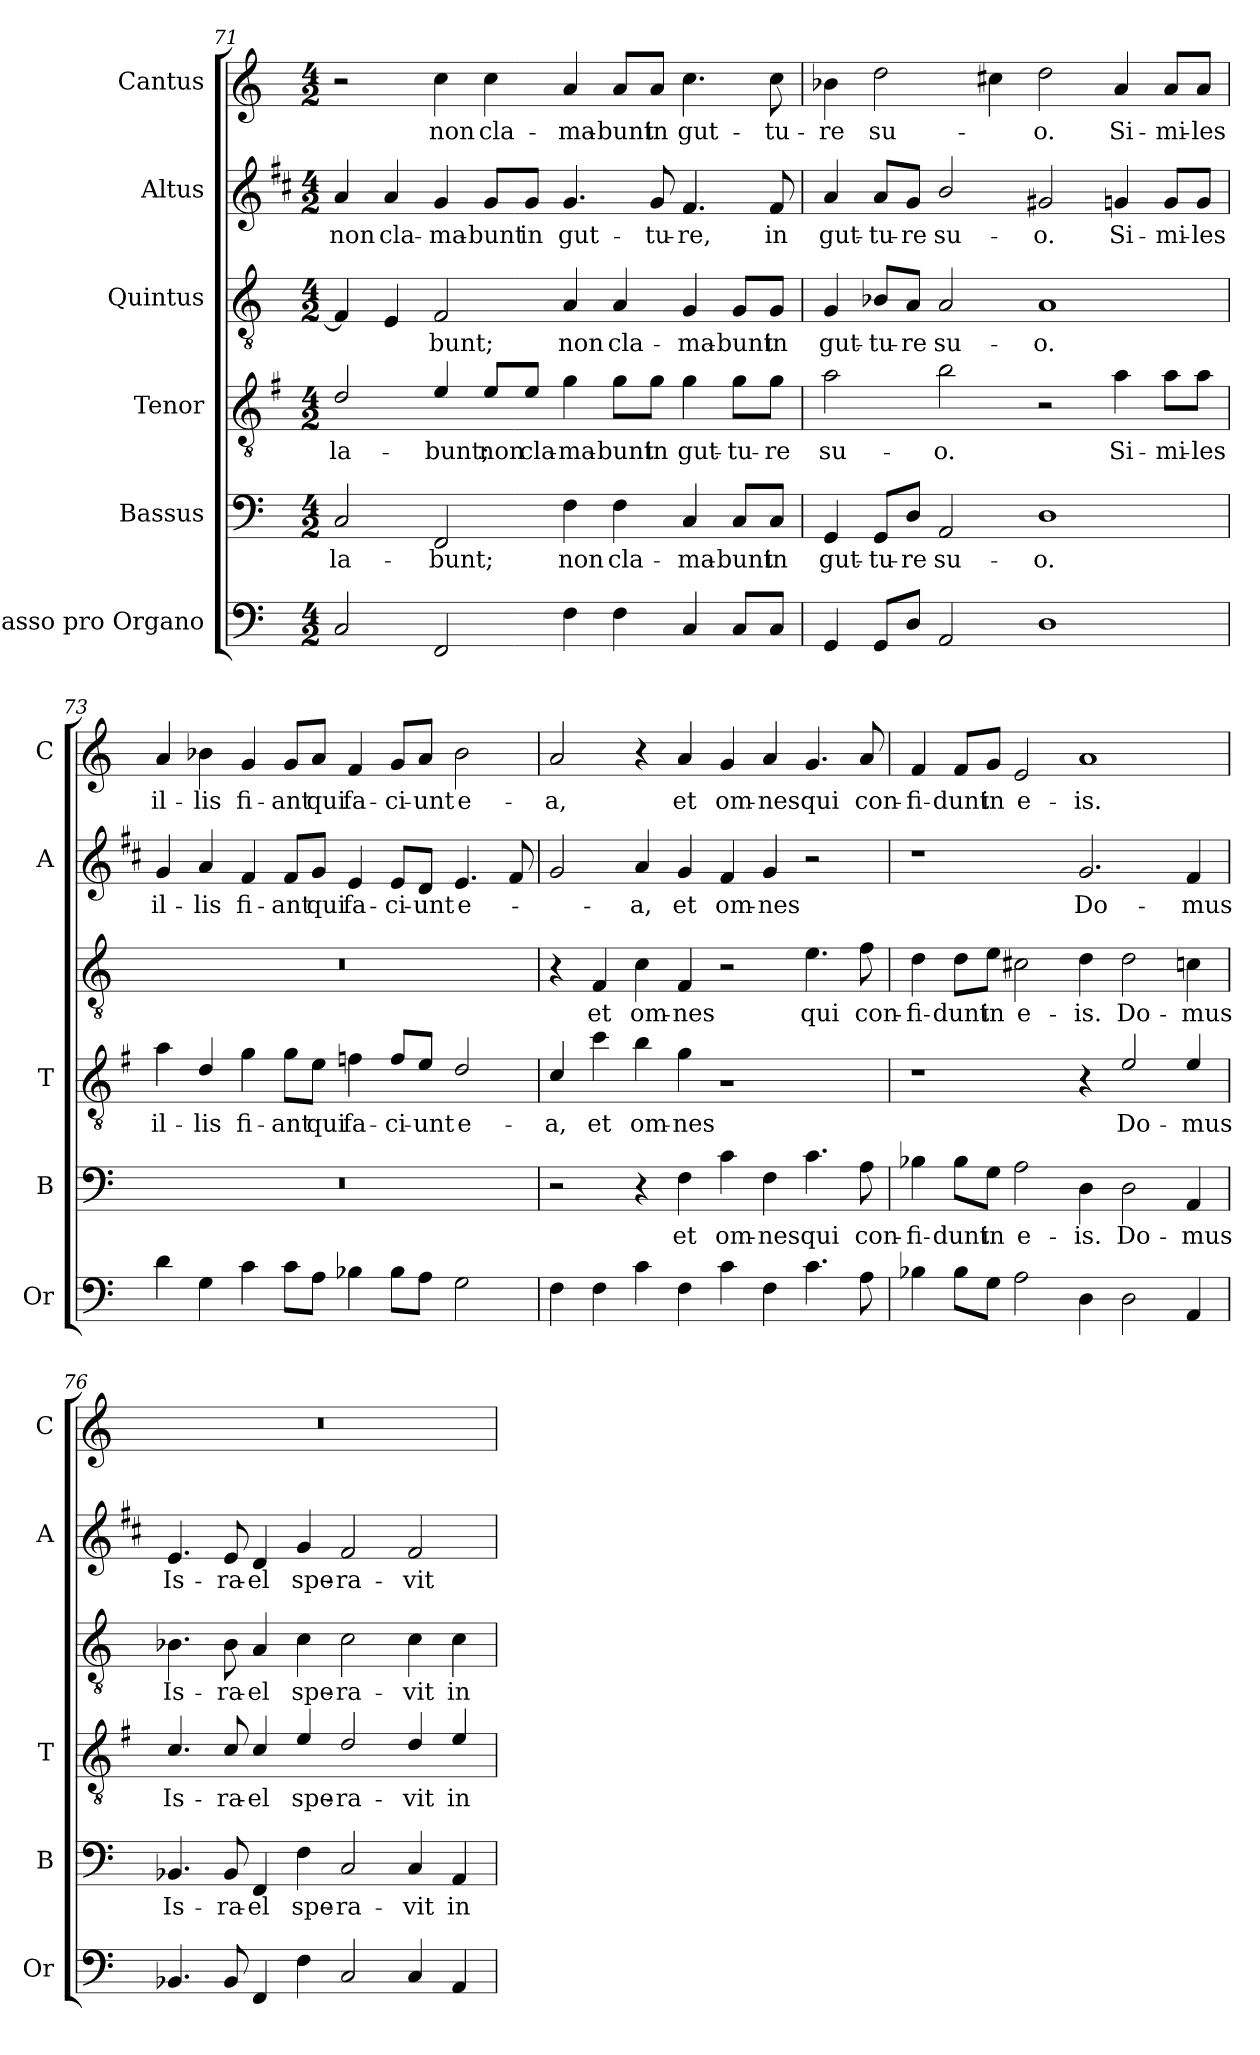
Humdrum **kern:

**kern	**kern	**text	**kern	**text	**kern	**text	**kern	**text	**kern	**text
*part6	*part5	*part5	*part4	*part4	*part3	*part3	*part2	*part2	*part1	*part1
*staff6	*staff5	*staff5	*staff4	*staff4	*staff3	*staff3	*staff2	*staff2	*staff1	*staff1
*I"Basso pro Organo	*I"Bassus	*	*I"Tenor	*	*I"Quintus	*	*I"Altus	*	*I"Cantus	*
*I'Or	*I'B	*	*I'T	*	*	*	*I'A	*	*I'C	*
!!LO:PB:g=z
*clefF4	*clefF4	*	*clefGv2	*	*clefGv2	*	*clefG2	*	*clefG2	*
*	*	*	*ITrd4c7	*	*	*	*ITrd1c2	*	*	*
*k[]	*k[]	*	*k[]	*	*k[]	*	*k[]	*	*k[]	*
*C:	*C:	*	*C:	*	*C:	*	*C:	*	*C:	*
*M4/2	*M4/2	*	*M4/2	*	*M4/2	*	*M4/2	*	*M4/2	*
=71	=71	=71	=71	=71	=71	=71	=71	=71	=71	=71
!	!	!LO:LY:b	!	!LO:LY:b	!	!	!	!LO:LY:b	!	!
2C/	2C/	-la-	2G/	-la-	4F/]	.	4g/	non	2r	.
!	!	!	!	!	!	!	!	!LO:LY:b	!	!
.	.	.	.	.	4E/	.	4g/	cla-	.	.
!	!	!LO:LY:b	!	!LO:LY:b	!	!LO:LY:b	!	!LO:LY:b	!	!LO:LY:b
2FF/	2FF/	-bunt;	4A/	-bunt;	2F/	-bunt;	4f/	-ma-	4cc\	non
!	!	!	!	!LO:LY:b	!	!	!	!LO:LY:b	!	!LO:LY:b
.	.	.	8A/L	non	.	.	8f/L	-bunt	4cc\	cla-
!	!	!	!	!LO:LY:b	!	!	!	!LO:LY:b	!	!
.	.	.	8A/J	cla-	.	.	8f/J	in	.	.
!	!	!LO:LY:b	!	!LO:LY:b	!	!LO:LY:b	!	!LO:LY:b	!	!LO:LY:b
4F\	4F\	non	4c\	-ma-	4A/	non	4.f/	gut-	4a/	-ma-
!	!	!LO:LY:b	!	!LO:LY:b	!	!LO:LY:b	!	!	!	!LO:LY:b
4F\	4F\	cla-	8c\L	-bunt	4A/	cla-	.	.	8a/L	-bunt
!	!	!	!	!LO:LY:b	!	!	!	!LO:LY:b	!	!LO:LY:b
.	.	.	8c\J	in	.	.	8f/	-tu-	8a/J	in
!	!	!LO:LY:b	!	!LO:LY:b	!	!LO:LY:b	!	!LO:LY:b	!	!LO:LY:b
4C/	4C/	-ma-	4c\	gut-	4G/	-ma-	4.e/	-re,	4.cc\	gut-
!	!	!LO:LY:b	!	!LO:LY:b	!	!LO:LY:b	!	!	!	!
8C/L	8C/L	-bunt	8c\L	-tu-	8G/L	-bunt	.	.	.	.
!	!	!LO:LY:b	!	!LO:LY:b	!	!LO:LY:b	!	!LO:LY:b	!	!LO:LY:b
8C/J	8C/J	in	8c\J	-re	8G/J	in	8e/	in	8cc\	-tu-
=72	=72	=72	=72	=72	=72	=72	=72	=72	=72	=72
!	!	!LO:LY:b	!	!LO:LY:b	!	!LO:LY:b	!	!LO:LY:b	!	!LO:LY:b
4GG/	4GG/	gut-	2d\	su-	4G/	gut-	4g/	gut-	4b-X\	-re
!	!	!LO:LY:b	!	!	!	!LO:LY:b	!	!LO:LY:b	!	!LO:LY:b
8GG/L	8GG/L	-tu-	.	.	8B-X/L	-tu-	8g/L	-tu-	2dd\	su-
!	!	!LO:LY:b	!	!	!	!LO:LY:b	!	!LO:LY:b	!	!
8D/J	8D/J	-re	.	.	8A/J	-re	8f/J	-re	.	.
!	!	!LO:LY:b	!	!LO:LY:b	!	!LO:LY:b	!	!LO:LY:b	!	!
2AA/	2AA/	su-	2e\	-o.	2A/	su-	2a/	su-	.	.
.	.	.	.	.	.	.	.	.	4cc#X\	.
!	!	!LO:LY:b	!	!	!	!LO:LY:b	!	!LO:LY:b	!	!LO:LY:b
1D	1D	-o.	2r	.	1A	-o.	2f#X/	-o.	2dd\	-o.
!	!	!	!	!LO:LY:b	!	!	!	!LO:LY:b	!	!LO:LY:b
.	.	.	4d\	Si-	.	.	4fn/	Si-	4a/	Si-
!	!	!	!	!LO:LY:b	!	!	!	!LO:LY:b	!	!LO:LY:b
.	.	.	8d\L	-mi-	.	.	8f/L	-mi-	8a/L	-mi-
!	!	!	!	!LO:LY:b	!	!	!	!LO:LY:b	!	!LO:LY:b
.	.	.	8d\J	-les	.	.	8f/J	-les	8a/J	-les
=73	=73	=73	=73	=73	=73	=73	=73	=73	=73	=73
!	!	!	!	!LO:LY:b	!	!	!	!LO:LY:b	!	!LO:LY:b
4d\	0r	.	4d\	il-	0r	.	4f/	il-	4a/	il-
!	!	!	!	!LO:LY:b	!	!	!	!LO:LY:b	!	!LO:LY:b
4G\	.	.	4G/	-lis	.	.	4g/	-lis	4b-X\	-lis
!	!	!	!	!LO:LY:b	!	!	!	!LO:LY:b	!	!LO:LY:b
4c\	.	.	4c\	fi-	.	.	4e/	fi-	4g/	fi-
!	!	!	!	!LO:LY:b	!	!	!	!LO:LY:b	!	!LO:LY:b
8c\L	.	.	8c\L	-ant	.	.	8e/L	-ant	8g/L	-ant
!	!	!	!	!LO:LY:b	!	!	!	!LO:LY:b	!	!LO:LY:b
8A\J	.	.	8A\J	qui	.	.	8f/J	qui	8a/J	qui
!	!	!	!	!LO:LY:b	!	!	!	!LO:LY:b	!	!LO:LY:b
4B-X\	.	.	4B-X\	fa-	.	.	4d/	fa-	4f/	fa-
!	!	!	!	!LO:LY:b	!	!	!	!LO:LY:b	!	!LO:LY:b
8B-\L	.	.	8B-/L	-ci-	.	.	8d/L	-ci-	8g/L	-ci-
!	!	!	!	!LO:LY:b	!	!	!	!LO:LY:b	!	!LO:LY:b
8A\J	.	.	8A/J	-unt	.	.	8c/J	-unt	8a/J	-unt
!	!	!	!	!LO:LY:b	!	!	!	!LO:LY:b	!	!LO:LY:b
2G\	.	.	2G/	e-	.	.	4.d/	e-	2b-\	e-
.	.	.	.	.	.	.	8e/	.	.	.
!!LO:LB:g=z
=74	=74	=74	=74	=74	=74	=74	=74	=74	=74	=74
!	!	!	!	!LO:LY:b	!	!	!	!	!	!LO:LY:b
4F\	2r	.	4F/	-a,	4r	.	2f/	.	2a/	-a,
!	!	!	!	!LO:LY:b	!	!LO:LY:b	!	!	!	!
4F\	.	.	4f\	et	4F/	et	.	.	.	.
!	!	!	!	!LO:LY:b	!	!LO:LY:b	!	!LO:LY:b	!	!
4c\	4r	.	4e\	om-	4c\	om-	4g/	-a,	4r	.
!	!	!LO:LY:b	!	!LO:LY:b	!	!LO:LY:b	!	!LO:LY:b	!	!LO:LY:b
4F\	4F\	et	4c\	-nes	4F/	-nes	4f/	et	4a/	et
!	!	!LO:LY:b	!	!	!	!	!	!LO:LY:b	!	!LO:LY:b
4c\	4c\	om-	1rc	.	2r	.	4e/	om-	4g/	om-
!	!	!LO:LY:b	!	!	!	!	!	!LO:LY:b	!	!LO:LY:b
4F\	4F\	-nes	.	.	.	.	4f/	-nes	4a/	-nes
!	!	!LO:LY:b	!	!	!	!LO:LY:b	!	!	!	!LO:LY:b
4.c\	4.c\	qui	.	.	4.e\	qui	2r	.	4.g/	qui
!	!	!LO:LY:b	!	!	!	!LO:LY:b	!	!	!	!LO:LY:b
8A\	8A\	con-	.	.	8f\	con-	.	.	8a/	con-
=75	=75	=75	=75	=75	=75	=75	=75	=75	=75	=75
!	!	!LO:LY:b	!	!	!	!LO:LY:b	!	!	!	!LO:LY:b
4B-X\	4B-X\	-fi-	1r	.	4d\	-fi-	1r	.	4f/	-fi-
!	!	!LO:LY:b	!	!	!	!LO:LY:b	!	!	!	!LO:LY:b
8B-\L	8B-\L	-dunt	.	.	8d\L	-dunt	.	.	8f/L	-dunt
!	!	!LO:LY:b	!	!	!	!LO:LY:b	!	!	!	!LO:LY:b
8G\J	8G\J	in	.	.	8e\J	in	.	.	8g/J	in
!	!	!LO:LY:b	!	!	!	!LO:LY:b	!	!	!	!LO:LY:b
2A\	2A\	e-	.	.	2c#X\	e-	.	.	2e/	e-
!	!	!LO:LY:b	!	!	!	!LO:LY:b	!	!LO:LY:b	!	!LO:LY:b
4D\	4D\	-is.	4r	.	4d\	-is.	2.f/	Do-	1a	-is.
!	!	!LO:LY:b	!	!LO:LY:b	!	!LO:LY:b	!	!	!	!
2D\	2D\	Do-	2A/	Do-	2d\	Do-	.	.	.	.
!	!	!LO:LY:b	!	!LO:LY:b	!	!LO:LY:b	!	!LO:LY:b	!	!
4AA/	4AA/	-mus	4A/	-mus	4cn\	-mus	4e/	-mus	.	.
=76	=76	=76	=76	=76	=76	=76	=76	=76	=76	=76
!	!	!LO:LY:b	!	!LO:LY:b	!	!LO:LY:b	!	!LO:LY:b	!	!
4.BB-X/	4.BB-X/	Is-	4.F/	Is-	4.B-X\	Is-	4.d/	Is-	0r	.
!	!	!LO:LY:b	!	!LO:LY:b	!	!LO:LY:b	!	!LO:LY:b	!	!
8BB-/	8BB-/	-ra-	8F/	-ra-	8B-\	-ra-	8d/	-ra-	.	.
!	!	!LO:LY:b	!	!LO:LY:b	!	!LO:LY:b	!	!LO:LY:b	!	!
4FF/	4FF/	-el	4F/	-el	4A/	-el	4c/	-el	.	.
!	!	!LO:LY:b	!	!LO:LY:b	!	!LO:LY:b	!	!LO:LY:b	!	!
4F\	4F\	spe-	4A/	spe-	4c\	spe-	4f/	spe-	.	.
!	!	!LO:LY:b	!	!LO:LY:b	!	!LO:LY:b	!	!LO:LY:b	!	!
2C/	2C/	-ra-	2G/	-ra-	2c\	-ra-	2e/	-ra-	.	.
!	!	!LO:LY:b	!	!LO:LY:b	!	!LO:LY:b	!	!LO:LY:b	!	!
4C/	4C/	-vit	4G/	-vit	4c\	-vit	2e/	-vit	.	.
!	!	!LO:LY:b	!	!LO:LY:b	!	!LO:LY:b	!	!	!	!
4AA/	4AA/	in	4A/	in	4c\	in	.	.	.	.
=	=	=	=	=	=	=	=	=	=	=
*-	*-	*-	*-	*-	*-	*-	*-	*-	*-	*-
